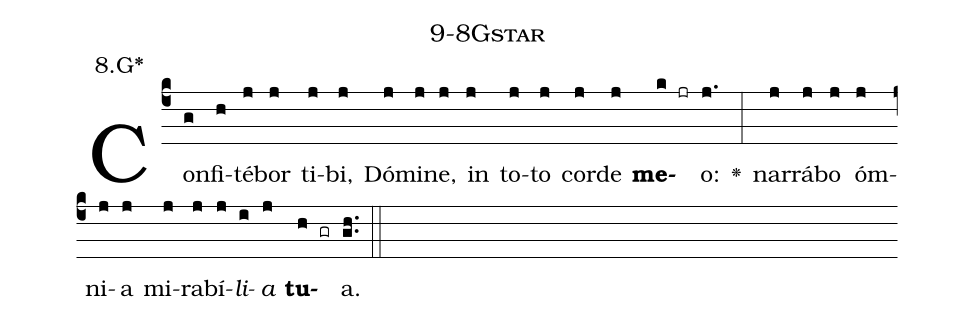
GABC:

name: 9-8Gstar;
annotation: 8.G*;
%%
(c4)Con(g)fi(h)té(j)bor(j) ti(j)bi,(j) Dó(j)mi(j)ne,(j) in(j) to(j)to(j) cor(j)de(j) <b>me</b>(k jr)o:(j.) <v>\greheightstar</v>(:) nar(j)rá(j)bo(j) óm(j)ni(j)a(j) mi(j)ra(j)bí(j)<i>li</i>(i)<i>a</i>(j) <b>tu</b>(h gr)a.(gh..) (::)


%E(j) u(j) o(i) u(j) a(h) e.(gh..) (::)
